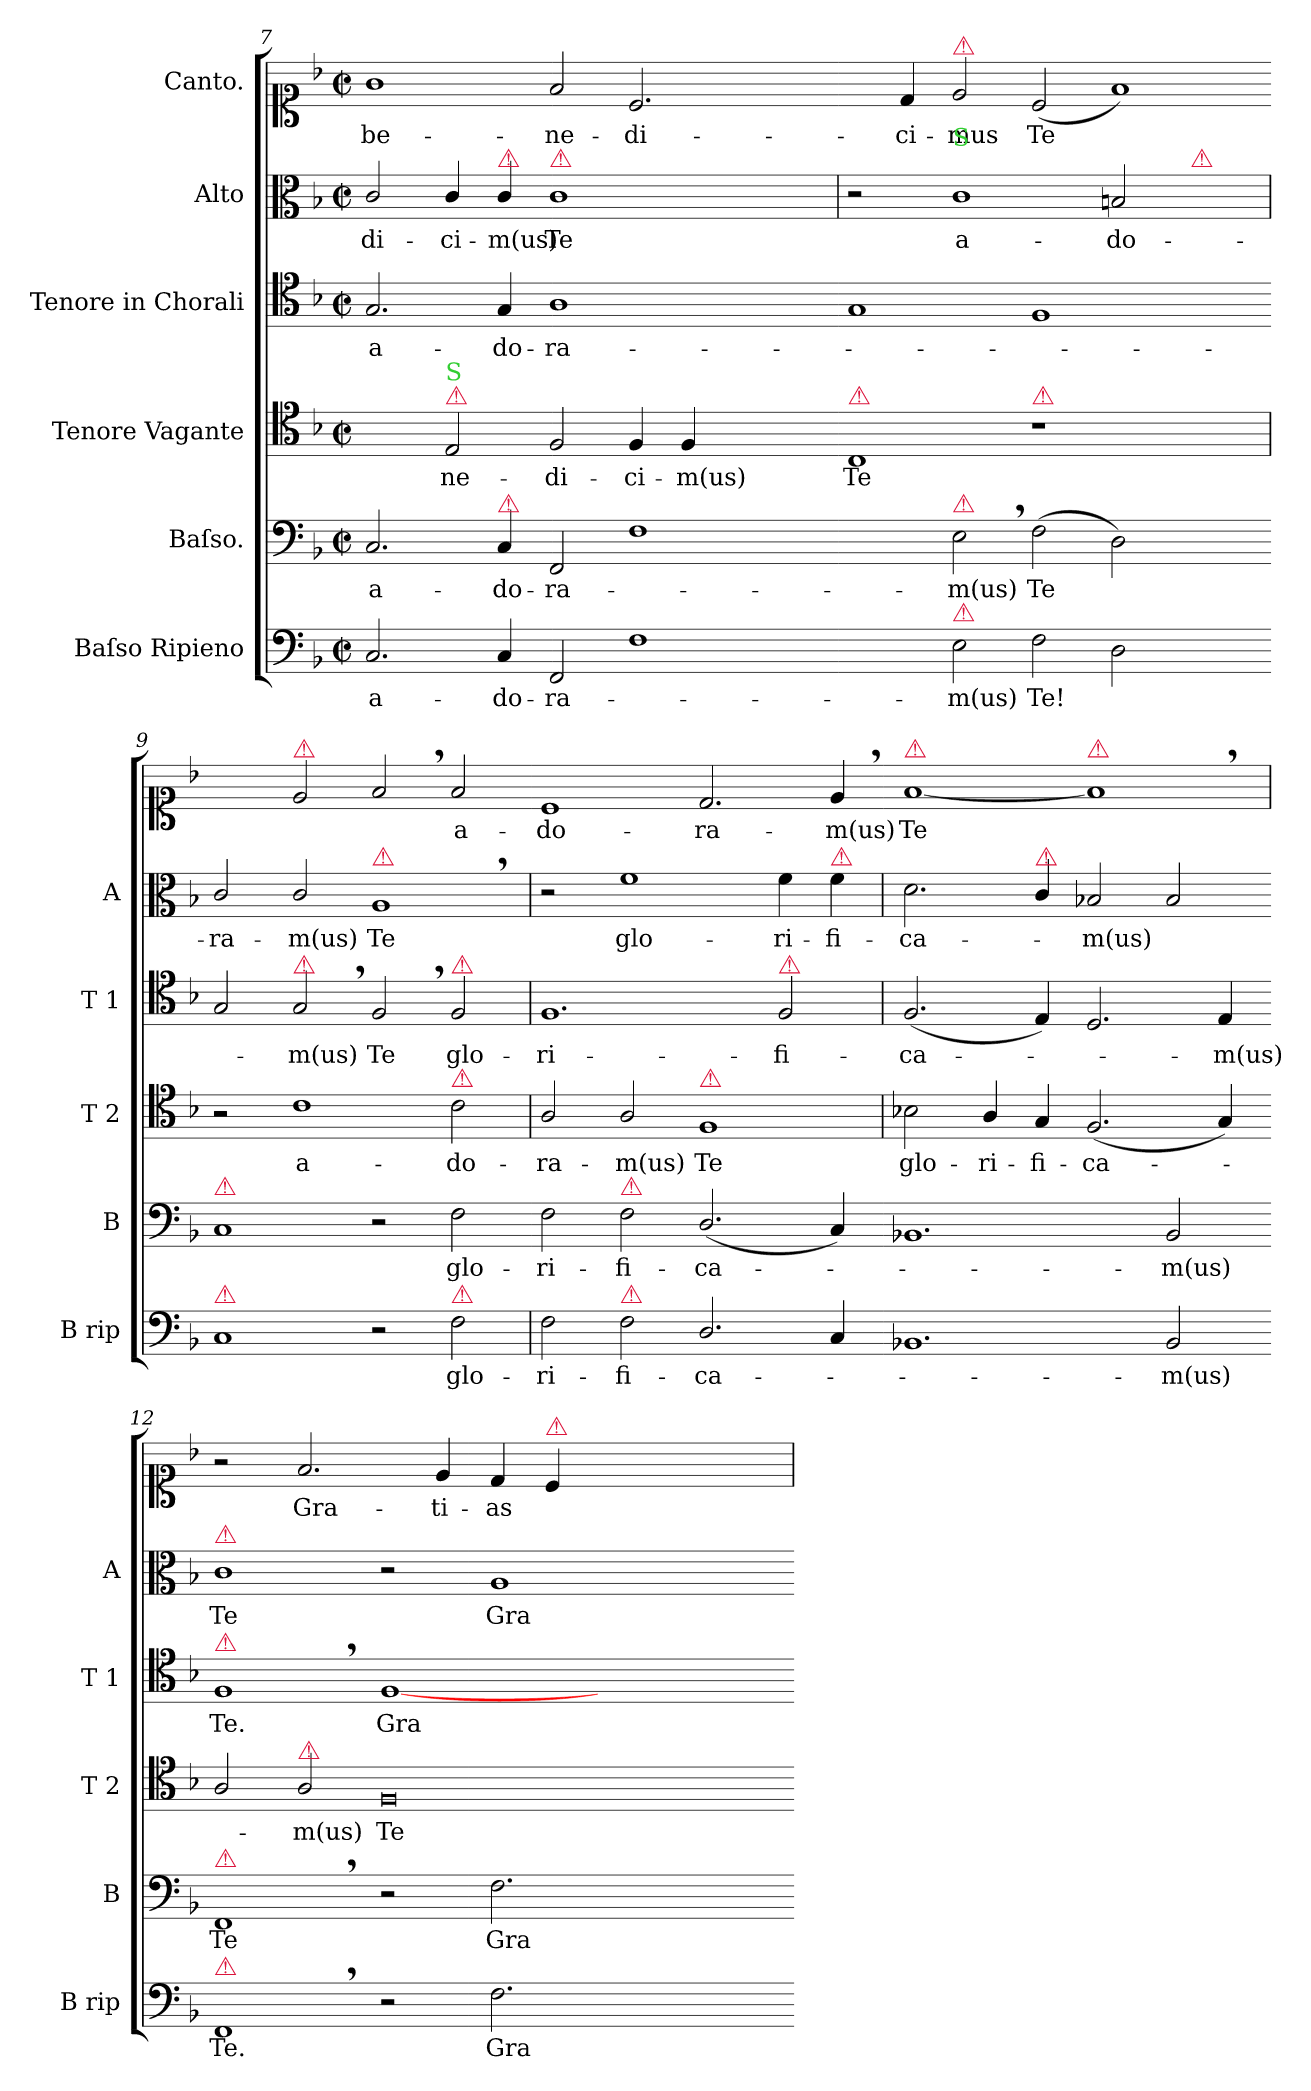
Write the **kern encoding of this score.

**kern	**text	**kern	**text	**kern	**text	**kern	**text	**kern	**text	**kern	**text
*part6	*part6	*part5	*part5	*part4	*part4	*part3	*part3	*part2	*part2	*part1	*part1
*staff6	*staff6	*staff5	*staff5	*staff4	*staff4	*staff3	*staff3	*staff2	*staff2	*staff1	*staff1
*I"Baſso Ripieno	*	*I"Baſso.	*	*I"Tenore Vagante	*	*I"Tenore in Chorali	*	*I"Alto	*	*I"Canto.	*
*I'B rip	*	*I'B	*	*I'T 2	*	*I'T 1	*	*I'A	*	*	*
*clefF4	*	*clefF4	*	*clefC4	*	*clefC4	*	*clefC3	*	*clefC1	*
*k[b-]	*	*k[b-]	*	*k[b-]	*	*k[b-]	*	*k[b-]	*	*k[b-]	*
*M2/1	*	*M2/1	*	*M2/1	*	*M2/1	*	*M2/1	*	*M2/1	*
*met(c|)	*	*met(c|)	*	*met(c|)	*	*met(c|)	*	*met(c|)	*	*met(c|)	*
=7	=7	=7	=7	=7	=7	=7	=7	=7	=7	=7	=7
2.C/	a-	2.C/	a-	2ryy	.	2.G/	a-	2c/	-di-	1g	be-
!	!	!	!	!LO:TX:a:color=crimson:t=⚠	!	!	!	!	!	!	!
!	!	!	!	!LO:TX:a:color=limegreen:t=S	!	!	!	!	!	!	!
.	.	.	.	2E/	-ne-	.	.	4c/	-ci-	.	.
!	!	!	!	!	!	!	!	!LO:TX:a:color=crimson:t=⚠	!	!	!
!	!	!LO:TX:a:color=crimson:t=⚠	!	!	!	!	!	!	!	!	!
4C/	-do-	4C/	-do-	.	.	4G/	-do-	4c/	-m(us)	.	.
!	!	!	!	!	!	!	!	!LO:TX:a:color=crimson:t=⚠	!	!	!
2FF/	-ra-	2FF/	-ra-	2F/	-di-	1A	-ra-	1c	Te	2f/	-ne-
1F\	.	1F\	.	4F/	-ci-	.	.	.	.	2.c/	-di-
.	.	.	.	4F/	-m(us)	.	.	.	.	.	.
.	.	.	.	2ryy	.	2ryy	.	2ryy	.	.	.
.	.	.	.	.	.	.	.	.	.	4ryy	.
=8-	=8-	=8-	=8-	=8-	=8-	=8-	=8-	=8	=8-	=8-	=8-
!	!	!	!	!LO:TX:a:color=crimson:t=⚠	!	!	!	!	!	!	!
2ryy	.	2ryy	.	1C	Te	1G	.	2r	.	4ryy	.
.	.	.	.	.	.	.	.	.	.	4d/	-ci-
!	!	!	!	!	!	!	!	!	!	!LO:TX:a:color=crimson:t=⚠	!
!	!	!	!	!	!	!	!	!	!	!LO:TX:c:color=limegreen:t=S	!
!	!	!LO:TX:a:color=crimson:t=⚠	!	!	!	!	!	!	!	!	!
!LO:TX:a:color=crimson:t=⚠	!	!	!	!	!	!	!	!	!	!	!
2E\	-m(us)	2E,\	-m(us)	.	.	.	.	1c	a-	2e/	-mus
!	!	!	!	!LO:TX:a:color=crimson:t=⚠	!	!	!	!	!	!	!
2F\	Te!	(2F\	Te	1r	.	1F	.	.	.	(2c/	Te
2D\	.	2D\)	.	.	.	.	.	2Bn/	-do-	1f/)	.
!	!	!	!	!	!	!	!	!LO:TX:a:color=crimson:t=⚠	!	!	!
2ryy	.	2ryy	.	2ryy	.	2ryy	.	2ryy	.	.	.
=9-	=9-	=9-	=9-	=9	=9-	=9-	=9-	=9	=9-	=9-	=9-
!	!	!LO:TX:a:color=crimson:t=⚠	!	!	!	!	!	!	!	!	!
!LO:TX:a:color=crimson:t=⚠	!	!	!	!	!	!	!	!	!	!	!
1C	.	1C	.	2r	.	2G/	.	2c/	-ra-	2ryy	.
!	!	!	!	!	!	!	!	!	!	!LO:TX:a:color=crimson:t=⚠	!
!	!	!	!	!	!	!LO:TX:a:color=crimson:t=⚠	!	!	!	!	!
.	.	.	.	1c	a-	2G,/	-m(us)	2c/	-m(us)	2e/	.
!	!	!	!	!	!	!	!	!LO:TX:a:color=crimson:t=⚠	!	!	!
2r	.	2r	.	.	.	2F,/	Te	1A,	Te	2f,/	.
!	!	!	!	!	!	!LO:TX:a:color=crimson:t=⚠	!	!	!	!	!
!	!	!	!	!LO:TX:a:color=crimson:t=⚠	!	!	!	!	!	!	!
!LO:TX:a:color=crimson:t=⚠	!	!	!	!	!	!	!	!	!	!	!
2F\	glo-	2F\	glo-	2c\	-do-	2F/	glo-	.	.	2f/	a-
=10	=10-	=10-	=10-	=10	=10-	=10	=10-	=10	=10-	=10-	=10-
2F\	-ri-	2F\	-ri-	2A/	-ra-	1.F	-ri-	2r	.	1c	-do-
!	!	!LO:TX:a:color=crimson:t=⚠	!	!	!	!	!	!	!	!	!
!LO:TX:a:color=crimson:t=⚠	!	!	!	!	!	!	!	!	!	!	!
2F\	-fi-	2F\	-fi-	2A/	-m(us)	.	.	1f	glo-	.	.
!	!	!	!	!LO:TX:a:color=crimson:t=⚠	!	!	!	!	!	!	!
2.D/	-ca-	(2.D/	-ca-	1F	Te	.	.	.	.	2.d/	-ra-
!	!	!	!	!	!	!LO:TX:a:color=crimson:t=⚠	!	!	!	!	!
.	.	.	.	.	.	2F/	-fi-	4f\	-ri-	.	.
!	!	!	!	!	!	!	!	!LO:TX:a:color=crimson:t=⚠	!	!	!
4C/	.	4C/)	.	.	.	.	.	4f\	-fi-	4e,/	-m(us)
=11-	=11-	=11-	=11-	=11	=11-	=11	=11-	=11	=11-	=11-	=11-
!	!	!	!	!	!	!	!	!	!	!LO:TX:a:color=crimson:t=⚠	!
1.BB-X	.	1.BB-X	.	2B-X\	glo-	(2.F/	-ca-	2.d\	-ca-	[1f	Te
.	.	.	.	4A/	-ri-	.	.	.	.	.	.
!	!	!	!	!	!	!	!	!LO:TX:a:color=crimson:t=⚠	!	!	!
.	.	.	.	4G/	-fi-	4E/)	.	4c/	.	.	.
!	!	!	!	!	!	!	!	!	!	!LO:TX:a:color=crimson:t=⚠	!
.	.	.	.	(2.F/	-ca-	2.D/	.	2B-X/	-m(us)	1f,]	.
2BB-/	-m(us)	2BB-/	-m(us)	.	.	.	.	2B-/	.	.	.
.	.	.	.	4G/)	.	4E/	-m(us)	.	.	.	.
=12-	=12	=12-	=12	=12-	=12	=12-	=12	=12-	=12	=12	=12
!	!	!	!	!	!	!	!	!LO:TX:a:color=crimson:t=⚠	!	!	!
!	!	!	!	!	!	!LO:TX:a:color=crimson:t=⚠	!	!	!	!	!
!	!	!LO:TX:a:color=crimson:t=⚠	!	!	!	!	!	!	!	!	!
!LO:TX:a:color=crimson:t=⚠	!	!	!	!	!	!	!	!	!	!	!
1FF,	Te.	1FF,	Te	2A/	.	1F,	Te.	1c	Te	2r	.
!	!	!	!	!LO:TX:a:color=crimson:t=⚠	!	!	!	!	!	!	!
.	.	.	.	2A/	-m(us)	.	.	.	.	2.f/	Gra-
2r	.	2r	.	0F	Te	[1F	Gra-	2r	.	.	.
.	.	.	.	.	.	.	.	.	.	4e/	-ti-
2.F\	Gra-	2.F\	Gra-	.	.	.	.	1A\	Gra-	4d/	-as
!	!	!	!	!	!	!	!	!	!	!LO:TX:a:color=crimson:t=⚠	!
.	.	.	.	.	.	.	.	.	.	4c/	.
.	.	.	.	.	.	1ryy	.	.	.	1ryy	.
2.ryy	.	2.ryy	.	.	.	.	.	.	.	.	.
.	.	.	.	.	.	.	.	2ryy	.	.	.
=-	=	=-	=	=-	=	=-	=	=-	=	=	=
*-	*-	*-	*-	*-	*-	*-	*-	*-	*-	*-	*-
